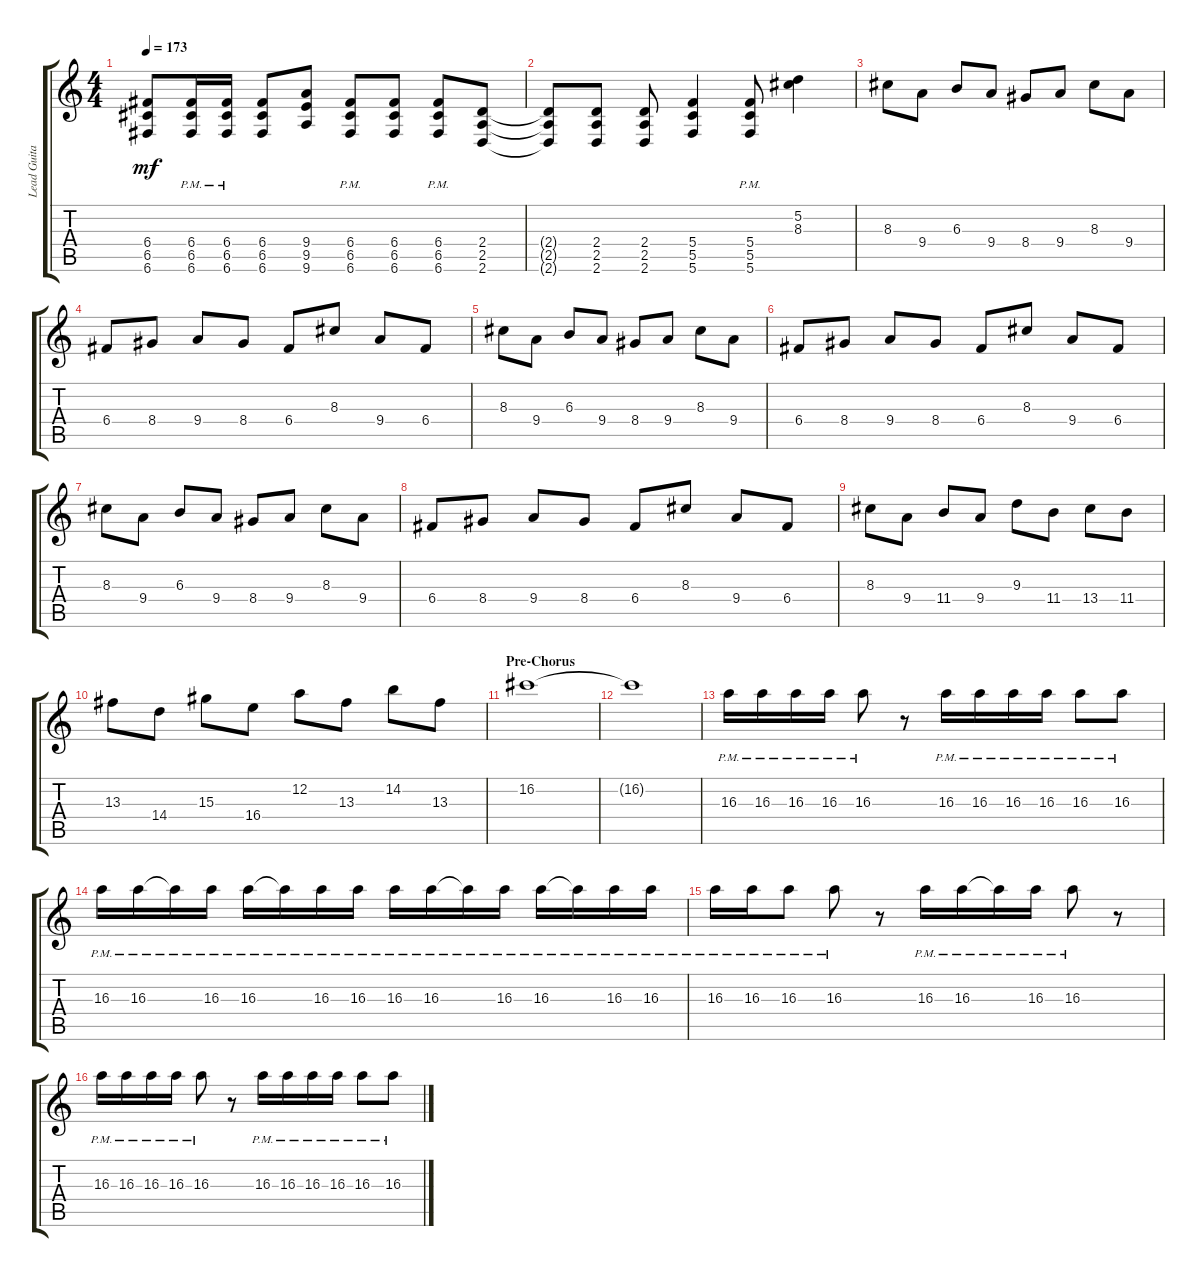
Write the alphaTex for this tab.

\track ("Lead Guitar" "Lead Guita") {instrument distortionguitar}
\staff {score tabs}
\tuning (D4 A3 F3 C3 G2 C2) {hide}
\ts (4 4)
\tempo 173
\clef g2
\ks c
(6.4 6.5 6.6).8{dy mf} (6.4{pm} 6.5{pm} 6.6{pm}).16 (6.4{pm} 6.5{pm} 6.6{pm}).16 (6.4 6.5 6.6).8 (9.4 9.5 9.6).8 (6.4{pm} 6.5{pm} 6.6{pm}).8 (6.4 6.5 6.6).8 (6.4{pm} 6.5{pm} 6.6{pm}).8 (2.4 2.5 2.6).8 |
(2.4{t} 2.5{t} 2.6{t}).8 (2.4 2.5 2.6).8 (2.4 2.5 2.6).8 (5.4 5.5 5.6).4 (5.4{pm} 5.5{pm} 5.6{pm}).8 (5.2 8.3).4 |
8.3.8 9.4.8 6.3.8 9.4.8 8.4.8 9.4.8 8.3.8 9.4.8 |
6.4.8 8.4.8 9.4.8 8.4.8 6.4.8 8.3.8 9.4.8 6.4.8 |
8.3.8 9.4.8 6.3.8 9.4.8 8.4.8 9.4.8 8.3.8 9.4.8 |
6.4.8 8.4.8 9.4.8 8.4.8 6.4.8 8.3.8 9.4.8 6.4.8 |
8.3.8 9.4.8 6.3.8 9.4.8 8.4.8 9.4.8 8.3.8 9.4.8 |
6.4.8 8.4.8 9.4.8 8.4.8 6.4.8 8.3.8 9.4.8 6.4.8 |
8.3.8 9.4.8 11.4.8 9.4.8 9.3.8 11.4.8 13.4.8 11.4.8 |
13.3.8 14.4.8 15.3.8 16.4.8 12.2.8 13.3.8 14.2.8 13.3.8 |
\section ("" "Pre-Chorus")
16.2.1 |
16.2{t}.1 |
16.3{pm}.16 16.3{pm}.16 16.3{pm}.16 16.3{pm}.16 16.3{pm}.8 r.8 16.3{pm}.16 16.3{pm}.16 16.3{pm}.16 16.3{pm}.16 16.3{pm}.8 16.3{pm}.8 |
16.3{pm}.16 16.3{pm}.16 16.3{pm t}.16 16.3{pm}.16 16.3{pm}.16 16.3{pm t}.16 16.3{pm}.16 16.3{pm}.16 16.3{pm}.16 16.3{pm}.16 16.3{pm t}.16 16.3{pm}.16 16.3{pm}.16 16.3{pm t}.16 16.3{pm}.16 16.3{pm}.16 |
16.3{pm}.16 16.3{pm}.16 16.3{pm}.8 16.3{pm}.8 r.8 16.3{pm}.16 16.3{pm}.16 16.3{pm t}.16 16.3{pm}.16 16.3{pm}.8 r.8 |
16.3{pm}.16 16.3{pm}.16 16.3{pm}.16 16.3{pm}.16 16.3{pm}.8 r.8 16.3{pm}.16 16.3{pm}.16 16.3{pm}.16 16.3{pm}.16 16.3{pm}.8 16.3{pm}.8
